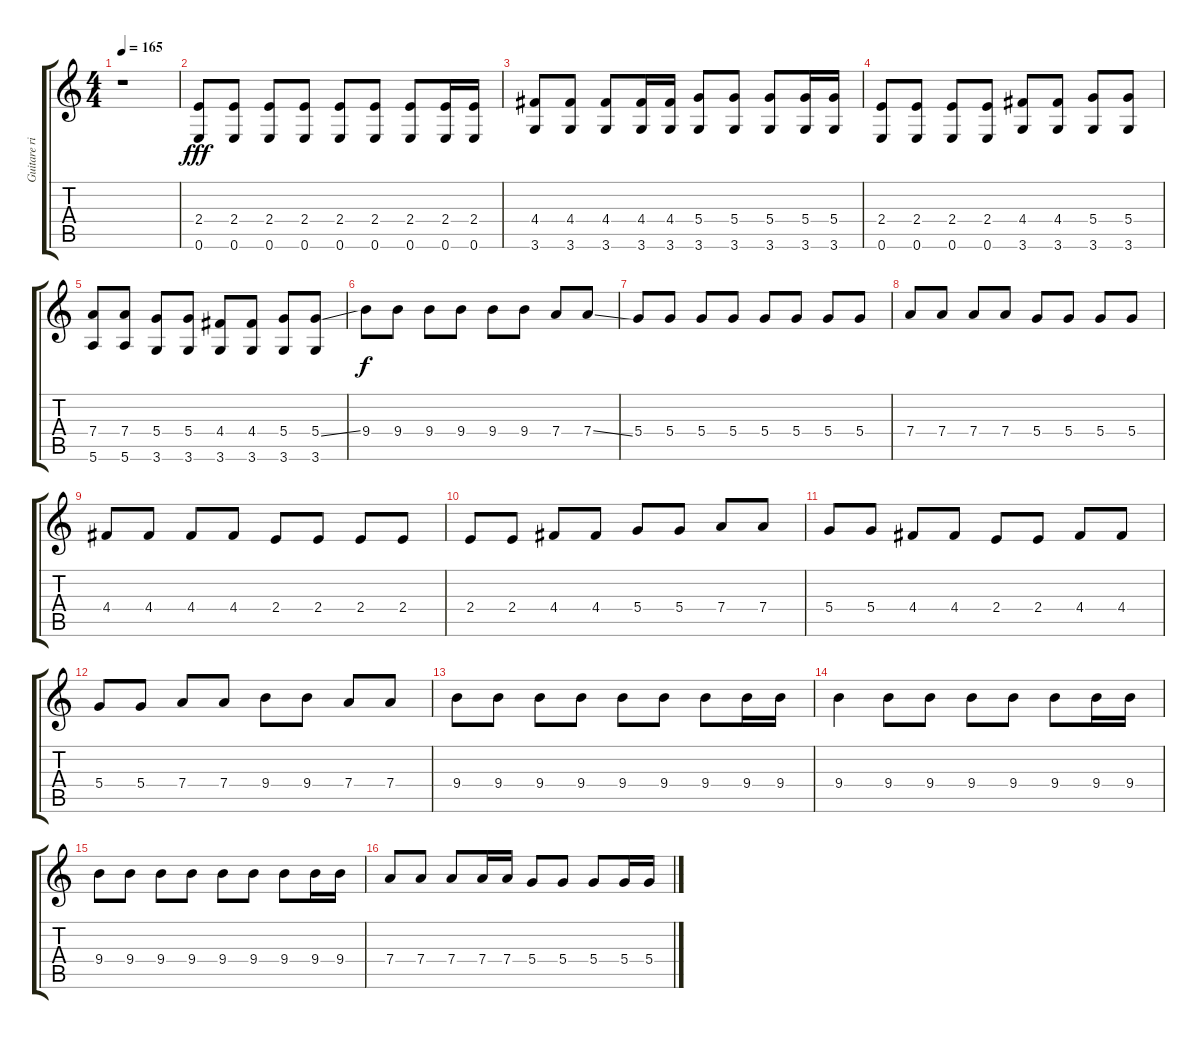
\track ("Guitare riffs" "Guitare ri") {instrument overdrivenguitar}
\staff {score tabs}
\tuning (E4 B3 G3 D3 A2 E2) {hide}
\ts (4 4)
\tempo 165
\clef g2
\ks c
r.1{dy fff} |
(2.4 0.6).8 (2.4 0.6).8 (2.4 0.6).8 (2.4 0.6).8 (2.4 0.6).8 (2.4 0.6).8 (2.4 0.6).8 (2.4 0.6).16 (2.4 0.6).16 |
(4.4 3.6).8 (4.4 3.6).8 (4.4 3.6).8 (4.4 3.6).16 (4.4 3.6).16 (5.4 3.6).8 (5.4 3.6).8 (5.4 3.6).8 (5.4 3.6).16 (5.4 3.6).16 |
(2.4 0.6).8 (2.4 0.6).8 (2.4 0.6).8 (2.4 0.6).8 (4.4 3.6).8 (4.4 3.6).8 (5.4 3.6).8 (5.4 3.6).8 |
(7.4 5.6).8 (7.4 5.6).8 (5.4 3.6).8 (5.4 3.6).8 (4.4 3.6).8 (4.4 3.6).8 (5.4 3.6).8 (5.4{ss} 3.6).8 |
9.4.8{dy f} 9.4.8 9.4.8 9.4.8 9.4.8 9.4.8 7.4.8 7.4{ss}.8 |
5.4.8 5.4.8 5.4.8 5.4.8 5.4.8 5.4.8 5.4.8 5.4.8 |
7.4.8 7.4.8 7.4.8 7.4.8 5.4.8 5.4.8 5.4.8 5.4.8 |
4.4.8 4.4.8 4.4.8 4.4.8 2.4.8 2.4.8 2.4.8 2.4.8 |
2.4.8 2.4.8 4.4.8 4.4.8 5.4.8 5.4.8 7.4.8 7.4.8 |
5.4.8 5.4.8 4.4.8 4.4.8 2.4.8 2.4.8 4.4.8 4.4.8 |
5.4.8 5.4.8 7.4.8 7.4.8 9.4.8 9.4.8 7.4.8 7.4.8 |
9.4.8 9.4.8 9.4.8 9.4.8 9.4.8 9.4.8 9.4.8 9.4.16 9.4.16 |
9.4.4 9.4.8 9.4.8 9.4.8 9.4.8 9.4.8 9.4.16 9.4.16 |
9.4.8 9.4.8 9.4.8 9.4.8 9.4.8 9.4.8 9.4.8 9.4.16 9.4.16 |
7.4.8 7.4.8 7.4.8 7.4.16 7.4.16 5.4.8 5.4.8 5.4.8 5.4.16 5.4.16
